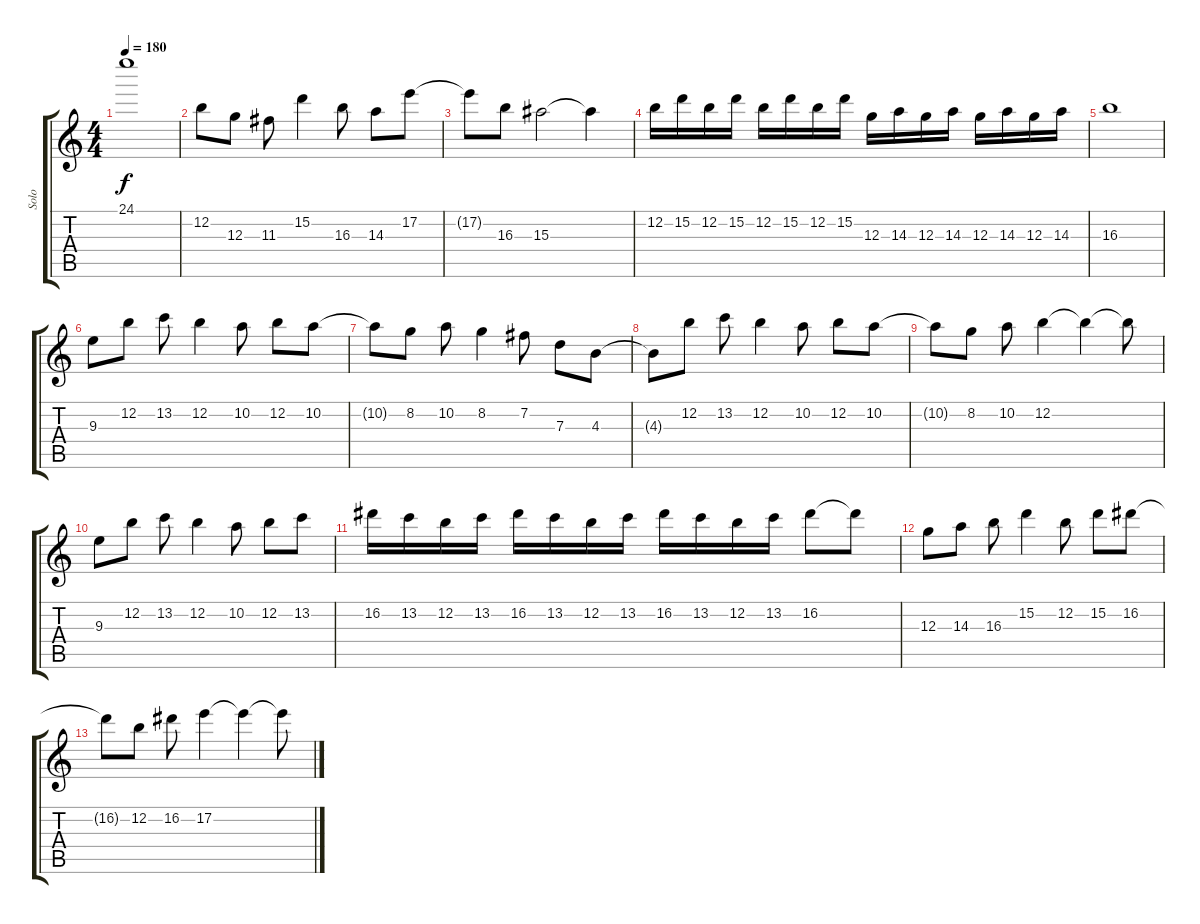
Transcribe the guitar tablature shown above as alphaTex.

\track ("Solo" "Solo") {instrument distortionguitar}
\staff {score tabs}
\tuning (E4 B3 G3 D3 A2 E2) {hide}
\ts (4 4)
\tempo 180
\clef g2
\ks c
24.1.1{dy f} |
12.2.8 12.3.8 11.3.8 15.2.4 16.3.8 14.3.8 17.2.8 |
17.2{t}.8 16.3.8 15.3.2 15.3{t}.4 |
12.2.16 15.2.16 12.2.16 15.2.16 12.2.16 15.2.16 12.2.16 15.2.16 12.3.16 14.3.16 12.3.16 14.3.16 12.3.16 14.3.16 12.3.16 14.3.16 |
16.3.1 |
9.3.8 12.2.8 13.2.8 12.2.4 10.2.8 12.2.8 10.2.8 |
10.2{t}.8 8.2.8 10.2.8 8.2.4 7.2.8 7.3.8 4.3.8 |
4.3{t}.8 12.2.8 13.2.8 12.2.4 10.2.8 12.2.8 10.2.8 |
10.2{t}.8 8.2.8 10.2.8 12.2.4 12.2{t}.4 12.2{t}.8 |
9.3.8 12.2.8 13.2.8 12.2.4 10.2.8 12.2.8 13.2.8 |
16.2.16 13.2.16 12.2.16 13.2.16 16.2.16 13.2.16 12.2.16 13.2.16 16.2.16 13.2.16 12.2.16 13.2.16 16.2.8 16.2{t}.8 |
12.3.8 14.3.8 16.3.8 15.2.4 12.2.8 15.2.8 16.2.8 |
16.2{t}.8 12.2.8 16.2.8 17.2.4 17.2{t}.4 17.2{t}.8
